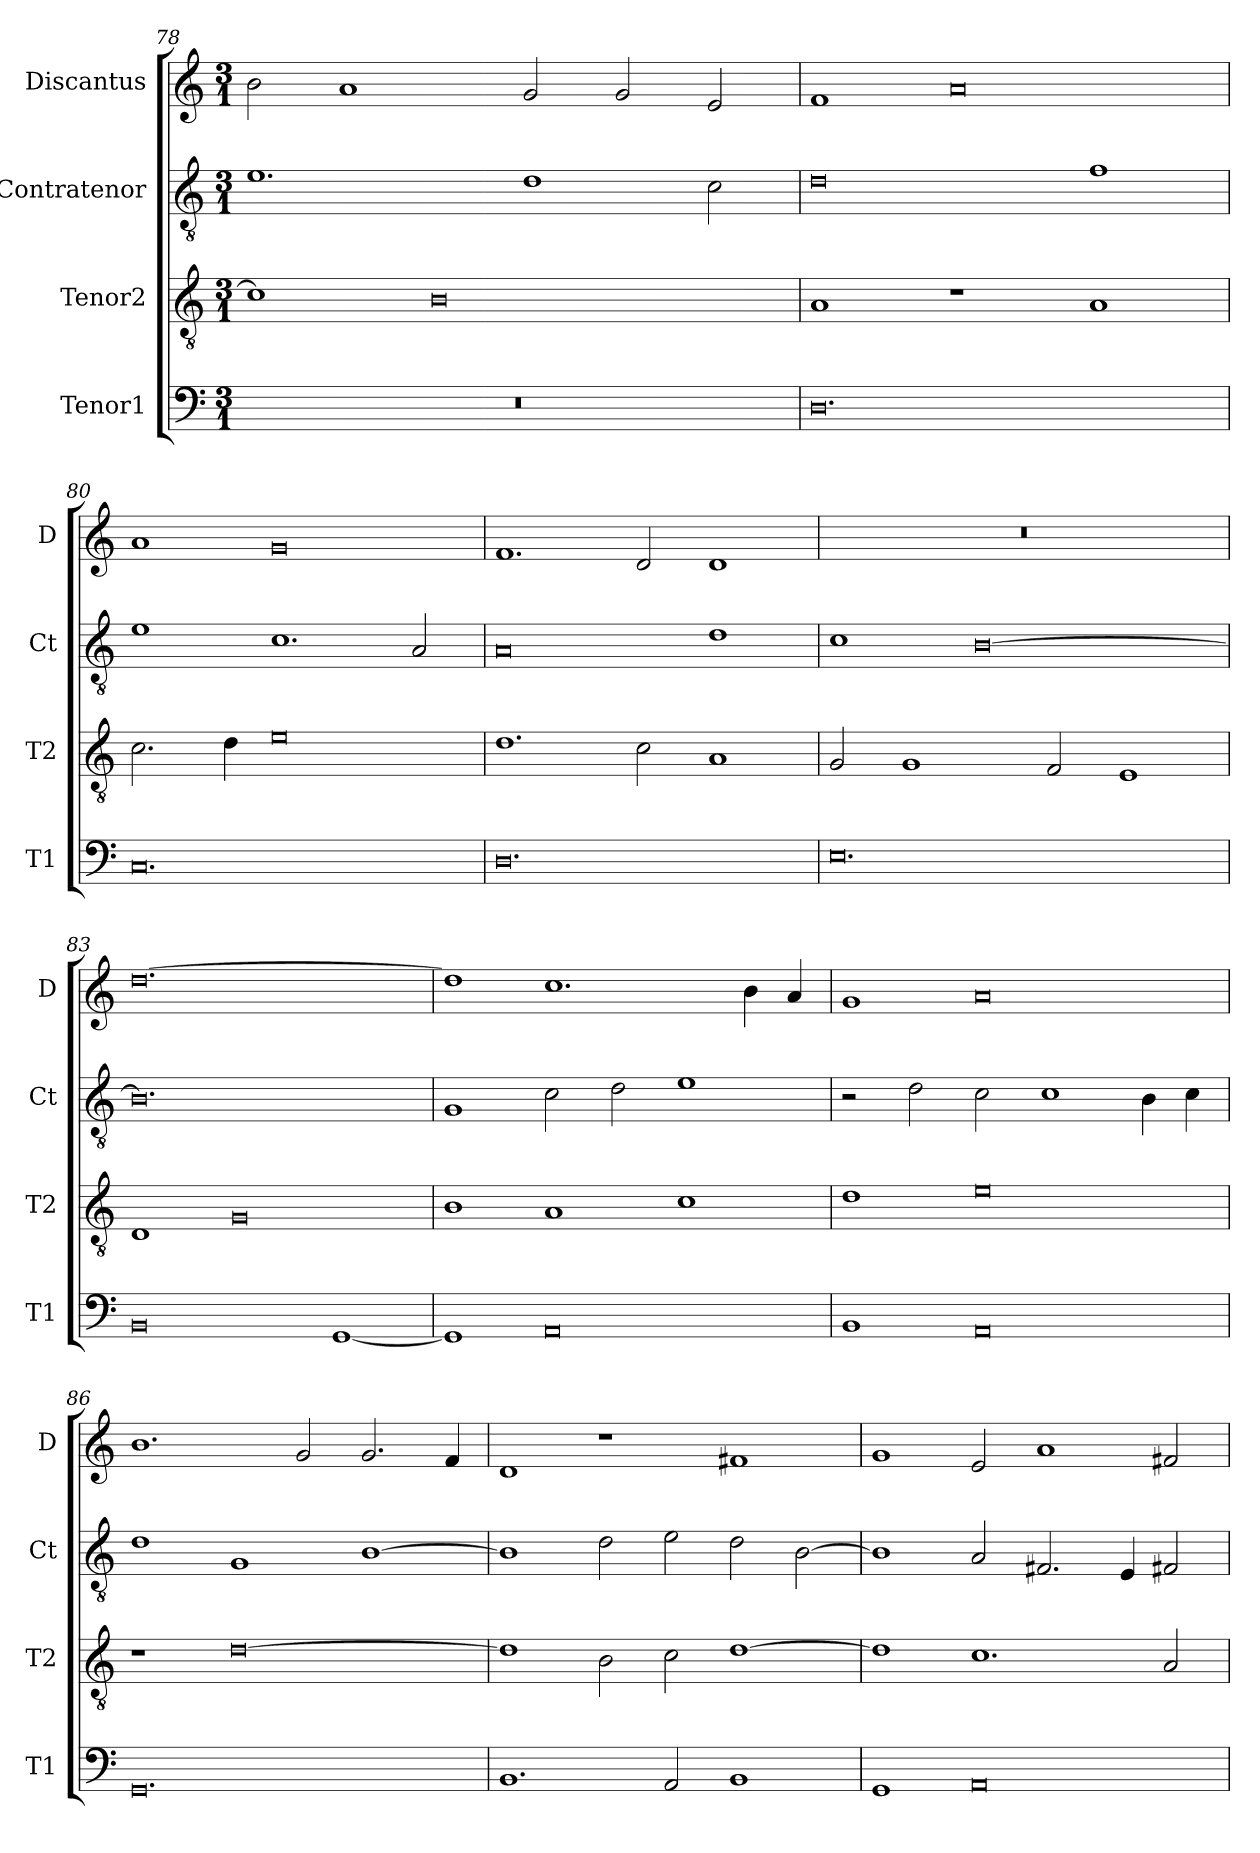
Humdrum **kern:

**kern	**kern	**kern	**kern
*part4	*part3	*part2	*part1
*staff4	*staff3	*staff2	*staff1
*I"Tenor1	*I"Tenor2	*I"Contratenor	*I"Discantus
*I'T1	*I'T2	*I'Ct	*I'D
*clefF4	*clefGv2	*clefGv2	*clefG2
*k[]	*k[]	*k[]	*k[]
*M3/1	*M3/1	*M3/1	*M3/1
=78	=78	=78	=78
0.r	1c]	1.e	2b\
.	.	.	1a
.	0B	.	.
.	.	1d	2g/
.	.	.	2g/
.	.	2c\	2e/
=79	=79	=79	=79
0.D	1A	0d	1f
.	1r	.	0a
.	1A	1f	.
=80	=80	=80	=80
0.C	2.c\	1e	1a
.	4d\	.	.
.	0e	1.c	0g
.	.	2A/	.
=81	=81	=81	=81
0.D	1.d	0A	1.f
.	2c\	.	2d/
.	1A	1d	1d
=82	=82	=82	=82
0.E	2G/	1c	0.r
.	1G	.	.
.	.	[0B	.
.	2F/	.	.
.	1E	.	.
=83	=83	=83	=83
0BB	1D	0.B]	[0.dd
.	0G	.	.
[1GG	.	.	.
=84	=84	=84	=84
1GG]	1B	1G	1dd]
0AA	1A	2c\	1.cc
.	.	2d\	.
.	1c	1e	.
.	.	.	4b\
.	.	.	4a/
=85	=85	=85	=85
1BB	1d	2r	1g
.	.	2d\	.
0AA	0e	2c\	0a
.	.	1c	.
.	.	4B\	.
.	.	4c\	.
=86	=86	=86	=86
0.GG	1r	1d	1.b
.	[0d	1G	.
.	.	.	2g/
.	.	[1B	2.g/
.	.	.	4f/
=87	=87	=87	=87
1.BB	1d]	1B]	1d
.	2B\	2d\	1r
2AA/	2c\	2e\	.
1BB	[1d	2d\	1f#X
.	.	[2B\	.
=88	=88	=88	=88
1GG	1d]	1B]	1g
0AA	1.c	2A/	2e/
.	.	2.F#X/	1a
.	.	4E/	.
.	2A/	2F#X/	2f#X/
=	=	=	=
*-	*-	*-	*-
